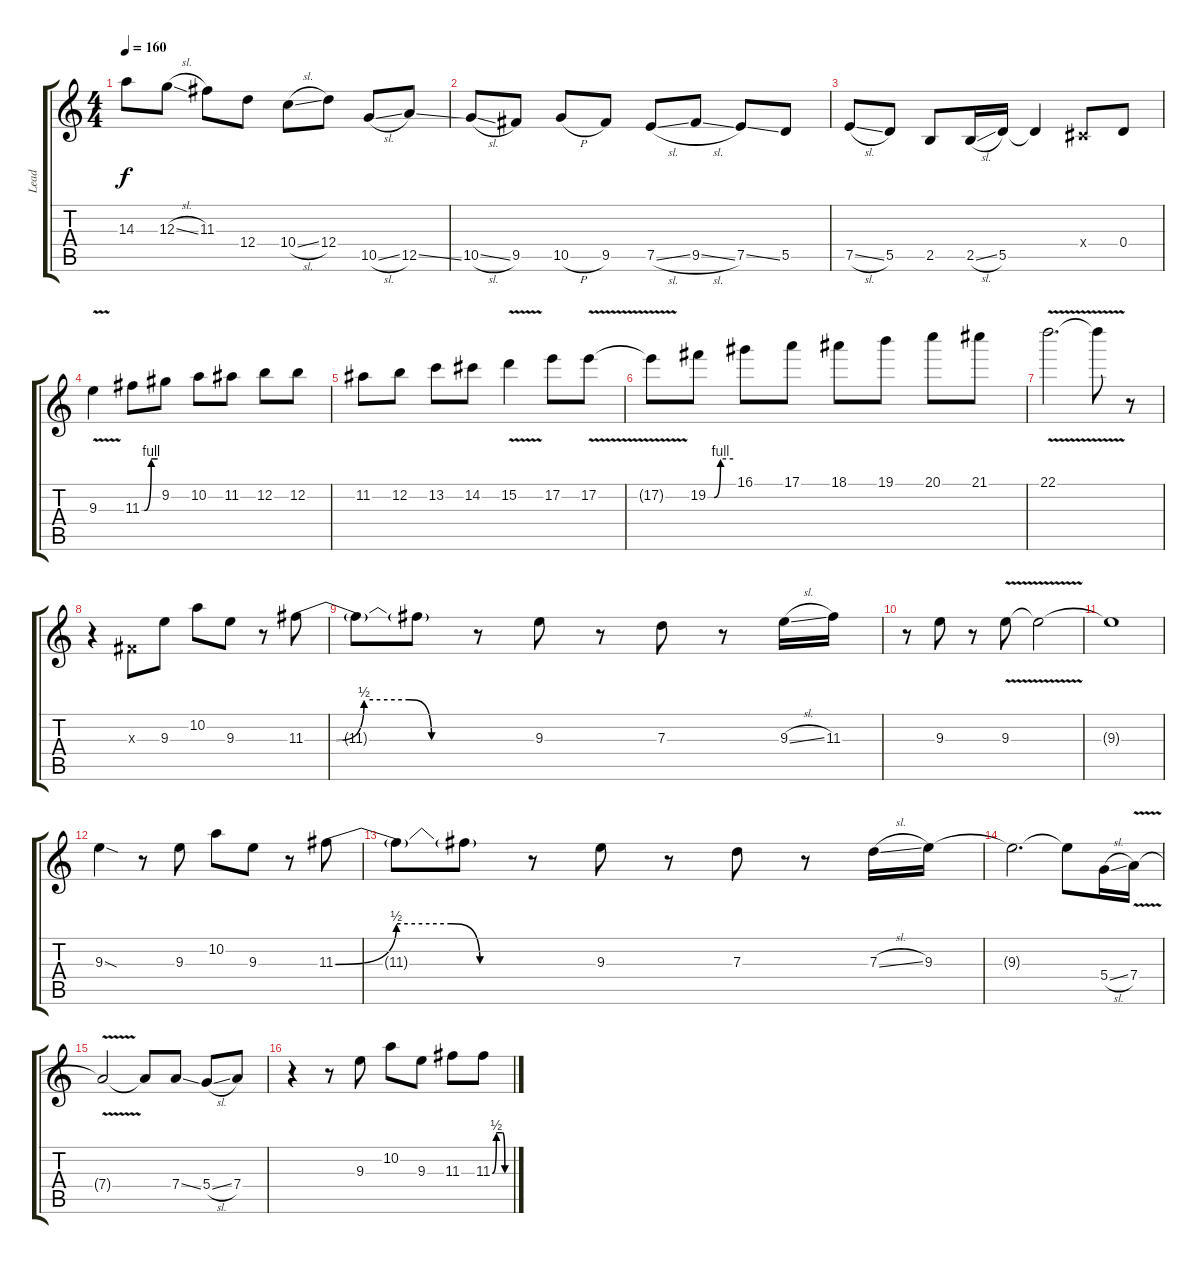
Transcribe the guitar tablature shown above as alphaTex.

\track ("Lead" "Lead") {instrument distortionguitar}
\staff {score tabs}
\tuning (E4 B3 G3 D3 A2 E2) {hide}
\ts (4 4)
\tempo 160
\clef g2
\ks c
14.3.8{dy f} 12.3{sl}.8 11.3.8 12.4.8 10.4{sl}.8 12.4.8 10.5{sl}.8 12.5{ss}.8 |
10.5{sl}.8 9.5.8 10.5{h}.8 9.5.8 7.5{sl}.8 9.5{sl}.8 7.5{ss}.8 5.5.8 |
7.5{sl}.8 5.5.8 2.5.8 2.5{sl}.16 5.5.16 5.5{t}.4 -1.4{x}.8 0.4.8 |
9.3{v}.4 11.3{be (custom 0 0 10 0 36 4 60 4)}.8 9.2.8 10.2.8 11.2.8 12.2.8 12.2.8 |
11.2.8 12.2.8 13.2.8 14.2.8 15.2{v}.4 17.2.8 17.2{v}.8 |
17.2{t}.8 19.2{be (custom 0 0 15 0 30 4 60 4)}.8 16.1.8 17.1.8 18.1.8 19.1.8 20.1.8 21.1.8 |
22.1{v}.2{d} 22.1{t}.8 r.8 |
r.4 -1.3{x}.8 9.3.8 10.2.8 9.3.8 r.8 11.3{be (custom 0 0 11 0 21 2 37 2 45 0 60 0)}.8 |
11.3{t}.8 11.3{t}.8 r.8 9.3.8 r.8 7.3.8 r.8 9.3{sl}.16 11.3.16 |
r.8 9.3.8 r.8 9.3{v}.8 9.3{t}.2 |
9.3{t}.1 |
9.3{sod}.4 r.8 9.3.8 10.2.8 9.3.8 r.8 11.3{be (custom 0 0 19 2 36 2 45 0 60 0)}.8 |
11.3{t}.8 11.3{t}.8 r.8 9.3.8 r.8 7.3.8 r.8 7.3{sl}.16 9.3.16 |
9.3{t}.2{d} 9.3{t}.8 5.4{sl}.16 7.4{v}.16 |
7.4{t}.2 7.4{t}.8 7.4{ss}.8 5.4{sl}.8 7.4.8 |
r.4 r.8 9.3.8 10.2.8 9.3.8 11.3.8 11.3{be (custom 0 0 14 2 35 2 43 0 60 0)}.8
